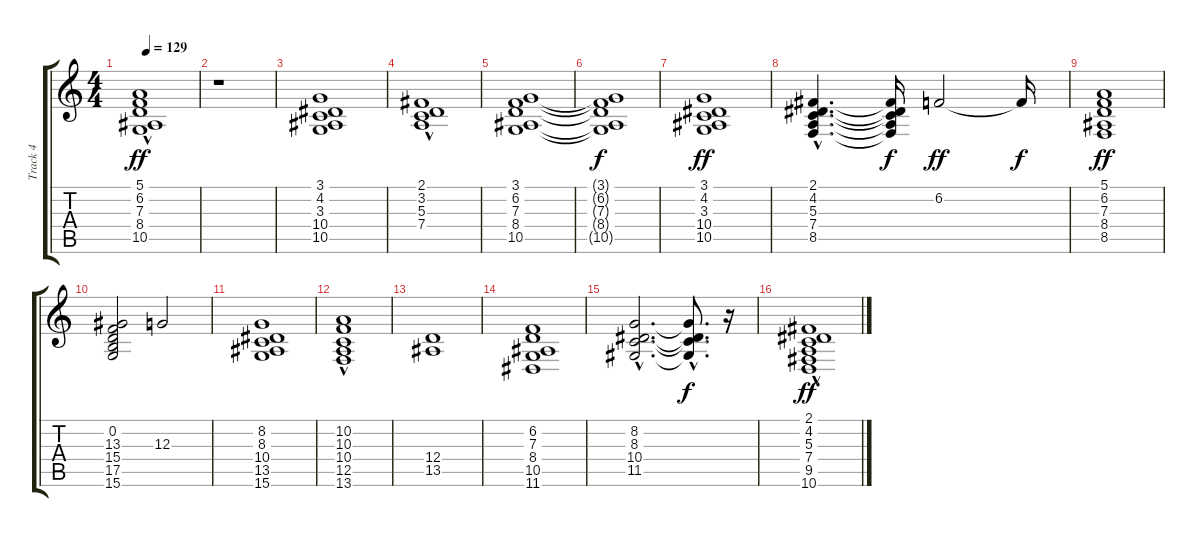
\track ("Track 4" "Track 4") {instrument stringensemble1}
\staff {score tabs}
\tuning (E4 B3 G3 D3 A2 E2) {hide}
\ts (4 4)
\tempo 129
\clef g2
\ks c
(5.1{hac} 6.2 7.3{hac} 8.4{hac} 10.5).1{dy ff} |
r.1 |
(3.1 4.2 3.3 10.4 10.5).1 |
(2.1{hac} 3.2{hac} 5.3{hac} 7.4).1 |
(3.1 6.2 7.3 8.4 10.5).1 |
(3.1{t} 6.2{t} 7.3{t} 8.4{t} 10.5{t}).1{dy f} |
(3.1 4.2 3.3 10.4 10.5).1{dy ff} |
(2.1{hac} 4.2{hac} 5.3{hac} 7.4{hac} 8.5{hac}).4{d} (2.1{t} 4.2{t} 5.3{t} 7.4{t} 8.5{t}).16{dy f} 6.2.2{dy ff} 6.2{t}.16{dy f} |
(5.1 6.2 7.3 8.4 8.5).1{dy ff} |
(0.2 13.3 15.4 17.5 15.6).2 12.3.2 |
(8.2 8.3 10.4 13.5 15.6).1 |
(10.2 10.3 10.4{hac} 12.5{hac} 13.6).1 |
(12.4 13.5).1 |
(6.2 7.3 8.4 10.5 11.6).1 |
(8.2{hac} 8.3{hac} 10.4{hac} 11.5{hac}).2{d} (8.2{hac t} 8.3{hac t} 10.4{hac t} 11.5{hac t}).8{d dy f} r.16 |
(2.1{hac} 4.2{hac} 5.3{hac} 7.4{hac} 9.5{hac} 10.6).1{dy ff}
